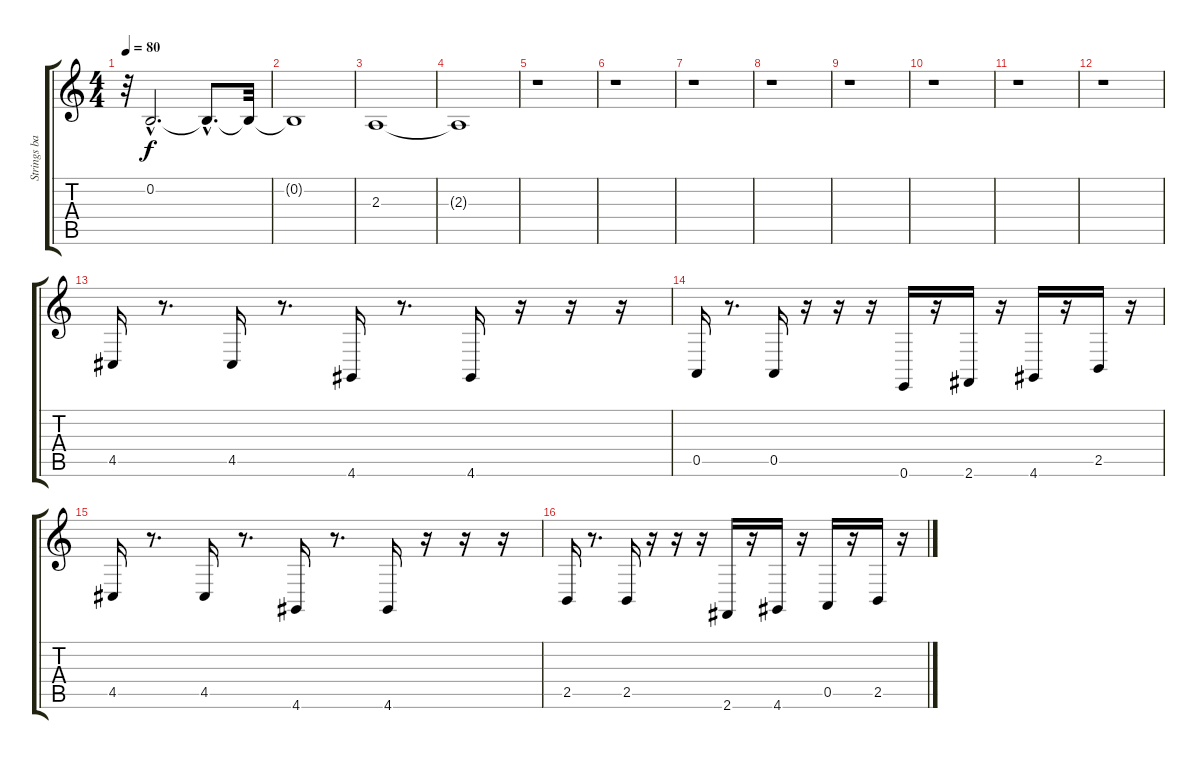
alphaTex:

\track ("Strings base" "Strings ba") {instrument stringensemble1}
\staff {score tabs}
\tuning (E4 B3 G3 D3 A2 E2) {hide}
\ts (4 4)
\tempo 80
\clef g2
\ks c
r.32{dy f} 0.2{hac}.2{d} 0.2{hac t}.8{d} 0.2{t}.32 |
0.2{t}.1 |
2.3.1 |
2.3{t}.1 |
r.1 |
r.1 |
r.1 |
r.1 |
r.1 |
r.1 |
r.1 |
r.1 |
4.5.16 r.8{d} 4.5.16 r.8{d} 4.6.16 r.8{d} 4.6.16 r.16 r.16 r.16 |
0.5.16 r.8{d} 0.5.16 r.16 r.16 r.16 0.6.16 r.16 2.6.16 r.16 4.6.16 r.16 2.5.16 r.16 |
4.5.16 r.8{d} 4.5.16 r.8{d} 4.6.16 r.8{d} 4.6.16 r.16 r.16 r.16 |
2.5.16 r.8{d} 2.5.16 r.16 r.16 r.16 2.6.16 r.16 4.6.16 r.16 0.5.16 r.16 2.5.16 r.16
